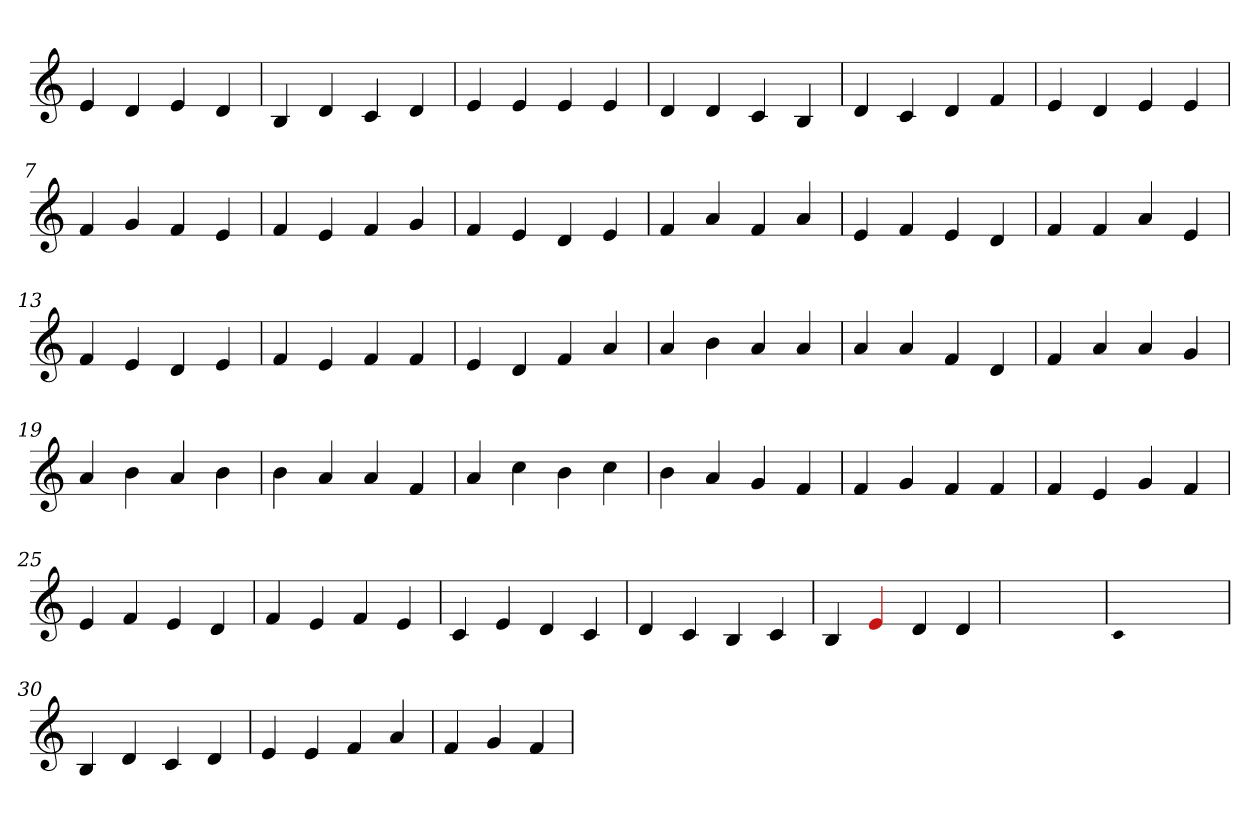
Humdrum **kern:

**kern
*part1
*staff1
*clefG2
=1
4e
4d
4e
4d
=2
4B
4d
4c
4d
=3
4e
4e
4e
4e
=4
4d
4d
4c
4B
=5
4d
4c
4d
4f
=6
4e
4d
4e
4e
=7
4f
4g
4f
4e
=8
4f
4e
4f
4g
=9
4f
4e
4d
4e
=10
4f
4a
4f
4a
=11
4e
4f
4e
4d
=12
4f
4f
4a
4e
=13
4f
4e
4d
4e
=14
4f
4e
4f
4f
=15
4e
4d
4f
4a
=16
4a
4b
4a
4a
=17
4a
4a
4f
4d
=18
4f
4a
4a
4g
=19
4a
4b
4a
4b
=20
4b
4a
4a
4f
=21
4a
4cc
4b
4cc
=22
4b
4a
4g
4f
=23
4f
4g
4f
4f
=24
4f
4e
4g
4f
=25
4e
4f
4e
4d
=26
4f
4e
4f
4e
=27
4c
4e
4d
4c
=28
4d
4c
4B
4c
=29
4B
4Re
4d
4d
=30
1ryy
=30
qqc
1ryy
=30
4B
4d
4c
4d
=31
4e
4e
4f
4a
=32
4f
4g
4f
=
*-
